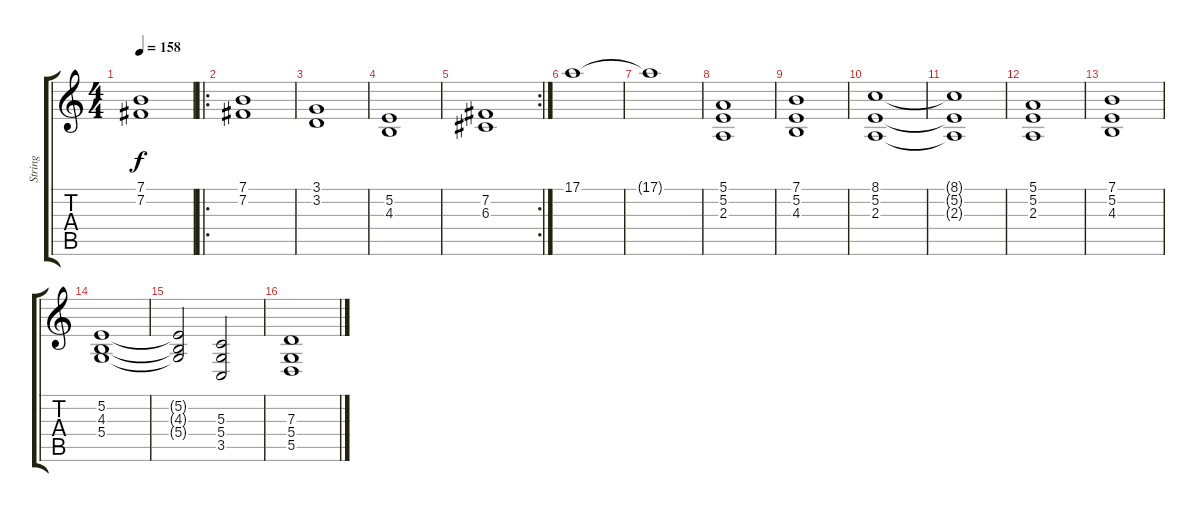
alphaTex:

\track ("String" "String") {instrument stringensemble1}
\staff {score tabs}
\tuning (E4 B3 G3 D3 A2 E2) {hide}
\ts (4 4)
\tempo 158
\clef g2
\ks c
(7.1{t} 7.2{t}).1{dy f} |
\ro
(7.1 7.2).1 |
(3.1 3.2).1 |
(5.2 4.3).1 |
\rc 2
(7.2 6.3).1 |
17.1.1 |
17.1{t}.1 |
(5.1 5.2 2.3).1 |
(7.1 5.2 4.3).1 |
(8.1 5.2 2.3).1 |
(8.1{t} 5.2{t} 2.3{t}).1 |
(5.1 5.2 2.3).1 |
(7.1 5.2 4.3).1 |
(5.2 4.3 5.4).1 |
(5.2{t} 4.3{t} 5.4{t}).2 (5.3 5.4 3.5).2 |
(7.3 5.4 5.5).1
